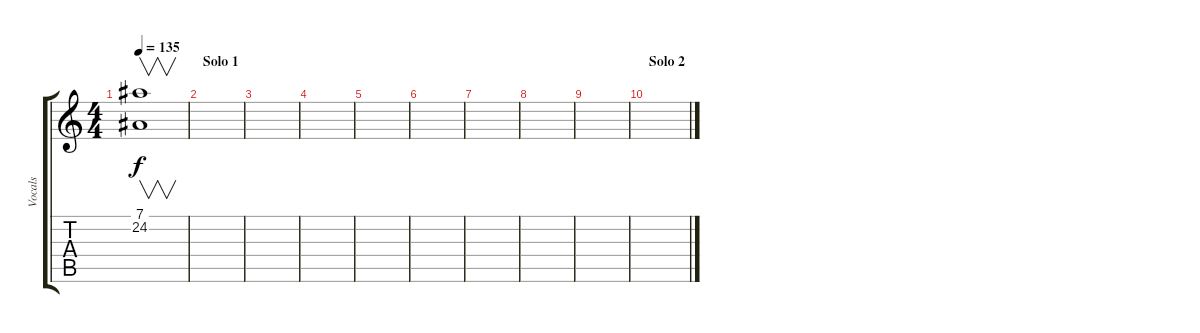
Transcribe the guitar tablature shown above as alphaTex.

\track ("Vocals" "Vocals") {instrument oboe}
\staff {score tabs}
\tuning (Eb4 Bb3 Gb3 Db3 Ab2 Eb2) {hide}
\ts (4 4)
\tempo 135
\clef g2
\ks c
(7.1 24.2).1{v dy f} |
\section ("" "Solo 1")
|
|
|
|
|
|
|
|
\section ("" "Solo 2")
